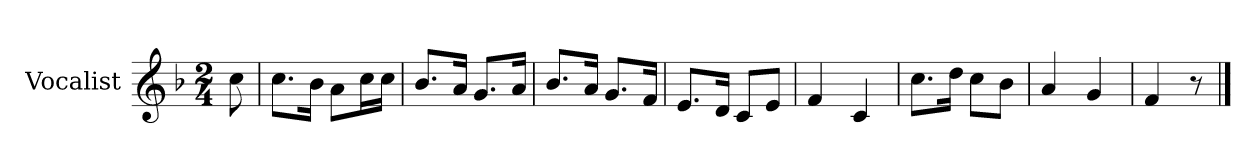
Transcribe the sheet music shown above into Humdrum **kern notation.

**kern
*part1
*staff1
*I"Vocalist
*k[b-]
*F:
*M2/4
=
8cc
=1
8.ccL
16b-Jk
8aL
16ccL
16ccJJ
=2
8.b-L
16aJk
8.gL
16aJk
=3
8.b-L
16aJk
8.gL
16fJk
=4
8.eL
16dJk
8cL
8eJ
=5
4f
4c
=6
8.ccL
16ddJk
8ccL
8b-J
=7
4a
4g
=8
4f
8r
==
*-
